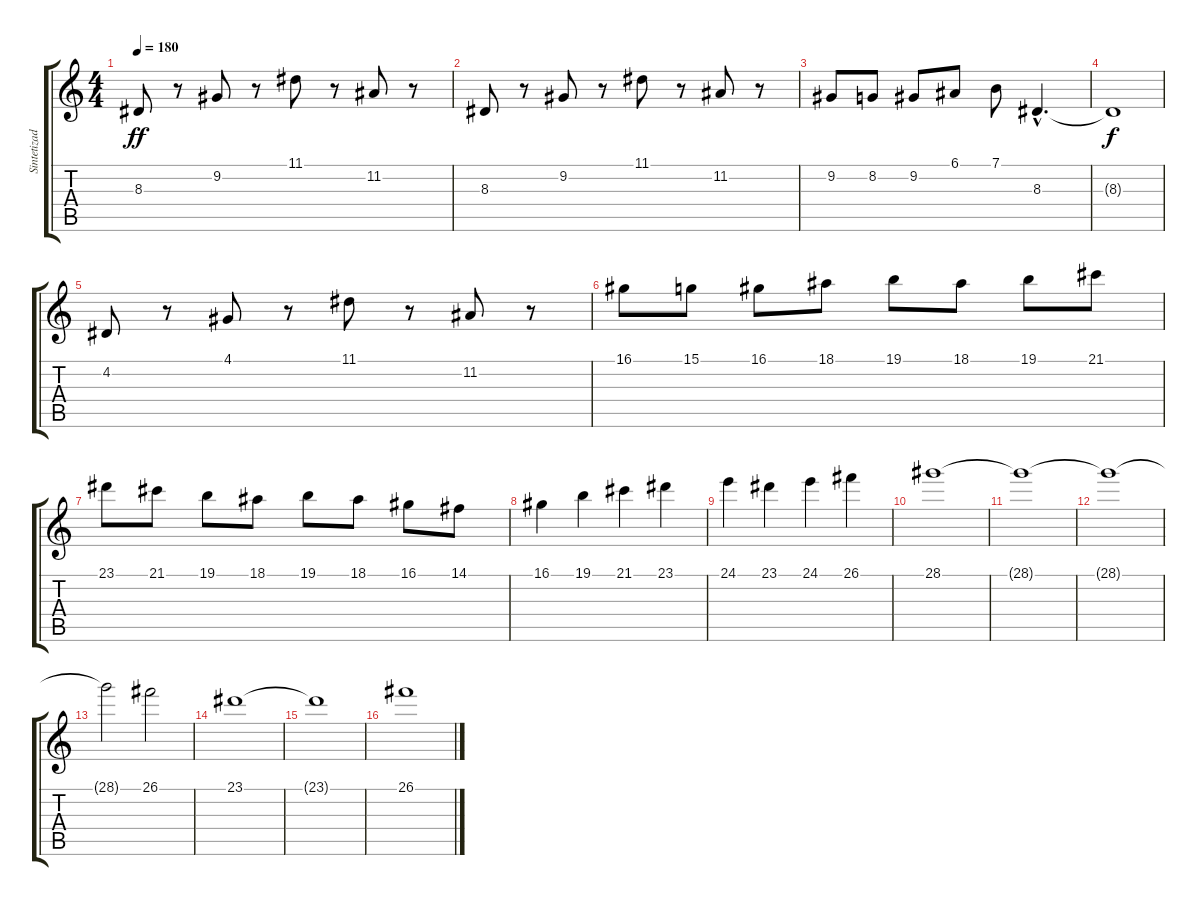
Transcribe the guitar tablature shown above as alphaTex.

\track ("Sintetizador 4" "Sintetizad") {instrument stringensemble1}
\staff {score tabs}
\tuning (E4 B3 G3 D3 A2 E2) {hide}
\ts (4 4)
\tempo 180
\clef g2
\ks c
8.3.8{dy ff} r.8 9.2.8 r.8 11.1.8 r.8 11.2.8 r.8 |
8.3.8 r.8 9.2.8 r.8 11.1.8 r.8 11.2.8 r.8 |
9.2.8 8.2.8 9.2.8 6.1.8 7.1.8 8.3{hac}.4{d} |
8.3{t}.1{dy f} |
4.2.8 r.8 4.1.8 r.8 11.1.8 r.8 11.2.8 r.8 |
16.1.8 15.1.8 16.1.8 18.1.8 19.1.8 18.1.8 19.1.8 21.1.8 |
23.1.8 21.1.8 19.1.8 18.1.8 19.1.8 18.1.8 16.1.8 14.1.8 |
16.1.4 19.1.4 21.1.4 23.1.4 |
24.1.4 23.1.4 24.1.4 26.1.4 |
28.1.1 |
28.1{t}.1 |
28.1{t}.1 |
28.1{t}.2 26.1.2 |
23.1.1 |
23.1{t}.1 |
26.1.1
